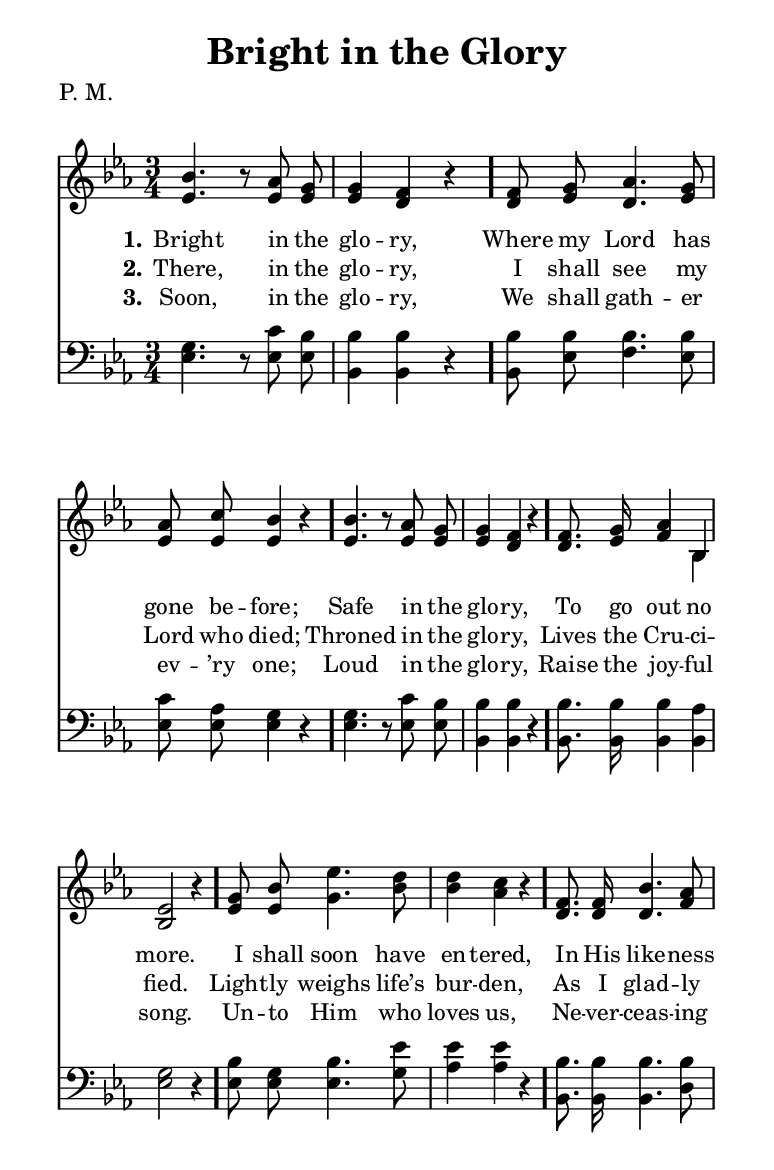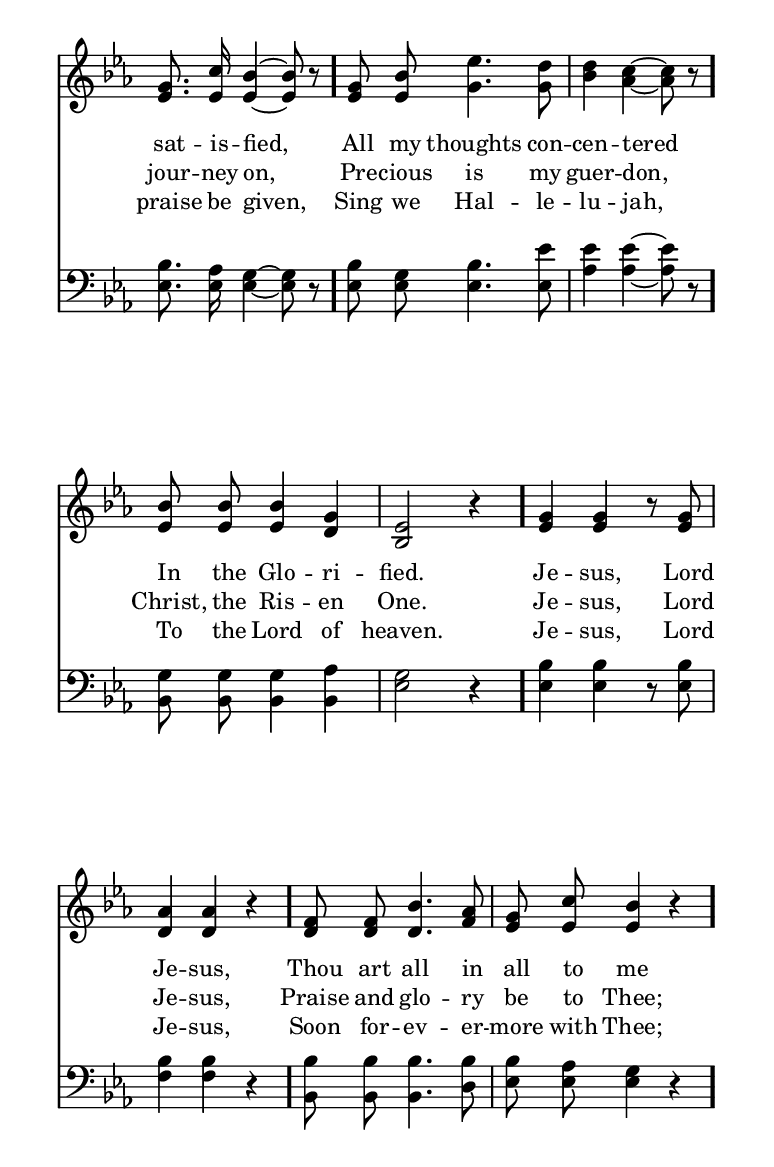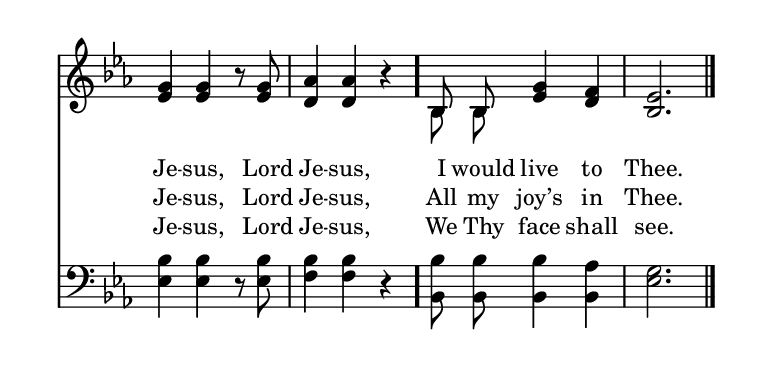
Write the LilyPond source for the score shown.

\include "common/global.ily"
\paper {
  \include "common/paper.ily"
}

\header{
  hymnnumber = "209"
  title = "Bright in the Glory"
  tunename = ""
  meter = "P. M."
  poet = ""
  composer = ""
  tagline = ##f
}

patternAA = { c4. c8 c8 c | c4 c c | }
patternAB = { c8 c c4. c8 | c8 c c4 c | }
patternAC = \patternAA
patternAD = { c8. c16 c4 c, | c2 c4 | }

patternBA = { c8 c c4. c8 | c4 c c | }
patternBB = { c,8. c16 c4. c8 | c8. c16 c4 ~ c8 c | }
patternBC = { c8 c c4. c8 | c4 c ~ c8 c | }
patternBD = { c8 c c4 c | c2 c4 | }

patternCA = { c4 c c8 c | c4 c c | }
patternCB = { c8 c c4. c8 | c c c4 c | }
patternCC = \patternCA
patternCD = { c,8 c c'4 c | c2. | }

global = {
  \include "common/overrides.ily"
  \override Staff.TimeSignature.style = #'numbered
  \time 3/4
  \override Score.MetronomeMark.transparent = ##t % hide all fermata changes too
  \tempo 4=80
  \key ees \major
  \autoBeamOff
}

notesSoprano = {
\global
\relative c'' {

  bes4. r8 aes8 g | g4 f r |
  f8 g aes4. g8 | aes8 c bes4 r |
  bes4. r8 aes8 g | g4 f r |
  f8. g16 aes4 bes, | ees2 r4 |

  g8 bes ees4. d8 | d4 c r |
  f,8. f16 bes4. aes8 | g8. c16 bes4 ~ bes8 r |
  g8 bes ees4. d8 | d4 c ~ c8 r |
  bes8 bes bes4 g | ees2 r4 |

  g4 g r8 g | aes4 aes r |
  f8 f bes4. aes8 | g c bes4 r |
  g4 g r8 g | aes4 aes r |
  bes,8 bes g'4 f | ees2. |

  \bar "|."

}
}

notesAlto = {
\global
\relative e' {

  \changePitch \patternAA { ees r ees ees | ees d r }
  \changePitch \patternAB { d ees d ees | ees ees ees r }
  \changePitch \patternAC { ees r ees ees | ees d r }
  \changePitch \patternAD { d ees f bes, | bes r }

  \changePitch \patternBA { ees ees g bes | bes aes r }
  \changePitch \patternBB { d, d d f | ees ees ees ees r }
  \changePitch \patternBC { ees ees g g | bes aes aes r }
  \changePitch \patternBD { ees ees ees d | bes r }

  \changePitch \patternCA { ees ees r ees | d d r }
  \changePitch \patternCB { d d d f | ees ees ees r }
  \changePitch \patternCC { ees ees r ees | d d r }
  \changePitch \patternCD { bes bes ees d | bes }

}
}

notesTenor = {
\global
\relative a {

  \changePitch \patternAA { g r c bes | bes bes r }
  \changePitch \patternAB { bes bes bes bes | c aes g r }
  \changePitch \patternAC { g r c bes | bes bes r }
  \changePitch \patternAD { bes bes bes aes | g r }

  \changePitch \patternBA { bes g bes ees | ees ees r }
  \changePitch \patternBB { bes bes bes bes | bes aes g g r }
  \changePitch \patternBC { bes g bes ees | ees ees ees r }
  \changePitch \patternBD { g, g g aes | g r }

  \changePitch \patternCA { bes bes r bes | bes bes r }
  \changePitch \patternCB { bes bes bes bes | bes aes g r }
  \changePitch \patternCC { bes bes r bes | bes bes r }
  \changePitch \patternCD { bes bes bes aes | g }

}
}

notesBass = {
\global
\relative f {

  \changePitch \patternAA { ees r ees ees | bes bes r }
  \changePitch \patternAB { bes ees f ees | ees ees ees r }
  \changePitch \patternAC { ees r ees ees | bes bes r }
  \changePitch \patternAD { bes bes bes bes | ees r }

  \changePitch \patternBA { ees ees ees g | aes aes r }
  \changePitch \patternBB { bes, bes bes d | ees ees ees ees r }
  \changePitch \patternBC { ees ees ees ees aes aes aes r }
  \changePitch \patternBD { bes, bes bes bes | ees r }

  \changePitch \patternCA { ees ees r ees | f f r }
  \changePitch \patternCB { bes, bes bes d | ees ees ees r }
  \changePitch \patternCC { ees ees r ees | f f r }
  \changePitch \patternCD { bes, bes bes bes | ees }

}
}

wordsA = \lyricmode {
\set stanza = "1."

Bright in the glo -- ry, \bar "."
Where my Lord has gone be -- fore; \bar "."
Safe in the glo -- ry, \bar "."
To go out no more. \bar "."
I shall soon have en -- tered, \bar "."
In His like -- ness sat -- is -- fied, \bar "."
All my thoughts con -- cen -- tered \bar "."
In the Glo -- ri -- fied. \bar "."
Je -- sus, Lord Je -- sus, \bar "."
Thou art all in all to me \bar "."
Je -- sus, Lord Je -- sus, \bar "."
I would live to Thee. \bar "."

}

wordsB = \lyricmode {
\set stanza = "2."

There, in the glo -- ry,
I shall see my Lord who died;
Throned in the glo -- ry,
Lives the Cru -- ci -- fied.
Light -- ly weighs life’s bur -- den,
As I glad -- ly jour -- ney on,
Pre -- cious is my guer -- don,
Christ, the Ris -- en One.
Je -- sus, Lord Je -- sus,
Praise and glo -- ry be to Thee;
Je -- sus, Lord Je -- sus,
All my joy’s in Thee.

}

wordsC = \lyricmode {
\set stanza = "3."

Soon, in the glo -- ry,
We shall gath -- er ev -- ’ry one;
Loud in the glo -- ry,
Raise the joy -- ful song.
Un -- to Him who loves us,
Ne -- ver -- ceas -- ing praise be given,
Sing we Hal -- le -- lu -- jah,
To the Lord of heaven.
Je -- sus, Lord Je -- sus,
Soon for -- ev -- er -- more with Thee;
Je -- sus, Lord Je -- sus,
We Thy face shall see.

}

\score {
  \context ChoirStaff <<
    \context Staff = upper <<
      \set Staff.autoBeaming = ##f
      \set ChoirStaff.systemStartDelimiter = #'SystemStartBar
      \set ChoirStaff.printPartCombineTexts = ##f
      \partcombine #'(2 . 9) \notesSoprano \notesAlto
      \context NullVoice = sopranos { \voiceOne << \notesSoprano >> }
      \context NullVoice = altos { \voiceTwo << \notesAlto >> }
      \context Lyrics = one   \lyricsto sopranos \wordsA
      \context Lyrics = two   \lyricsto sopranos \wordsB
      \context Lyrics = three \lyricsto sopranos \wordsC
    >>
    \context Staff = men <<
      \set Staff.autoBeaming = ##f
      \clef bass
      \set ChoirStaff.printPartCombineTexts = ##f
      \partcombine #'(2 . 9) \notesTenor \notesBass
      \context NullVoice = tenors { \voiceOne << \notesTenor >> }
      \context NullVoice = basses { \voiceTwo << \notesBass >> }
    >>
  >>
  \layout {
    \include "common/layout.ily"
  }
  \midi{
    \include "common/midi.ily"
  }
}

\version "2.19.49"  % necessary for upgrading to future LilyPond versions.

% vi:set et ts=2 sw=2 ai nocindent syntax=lilypond:
